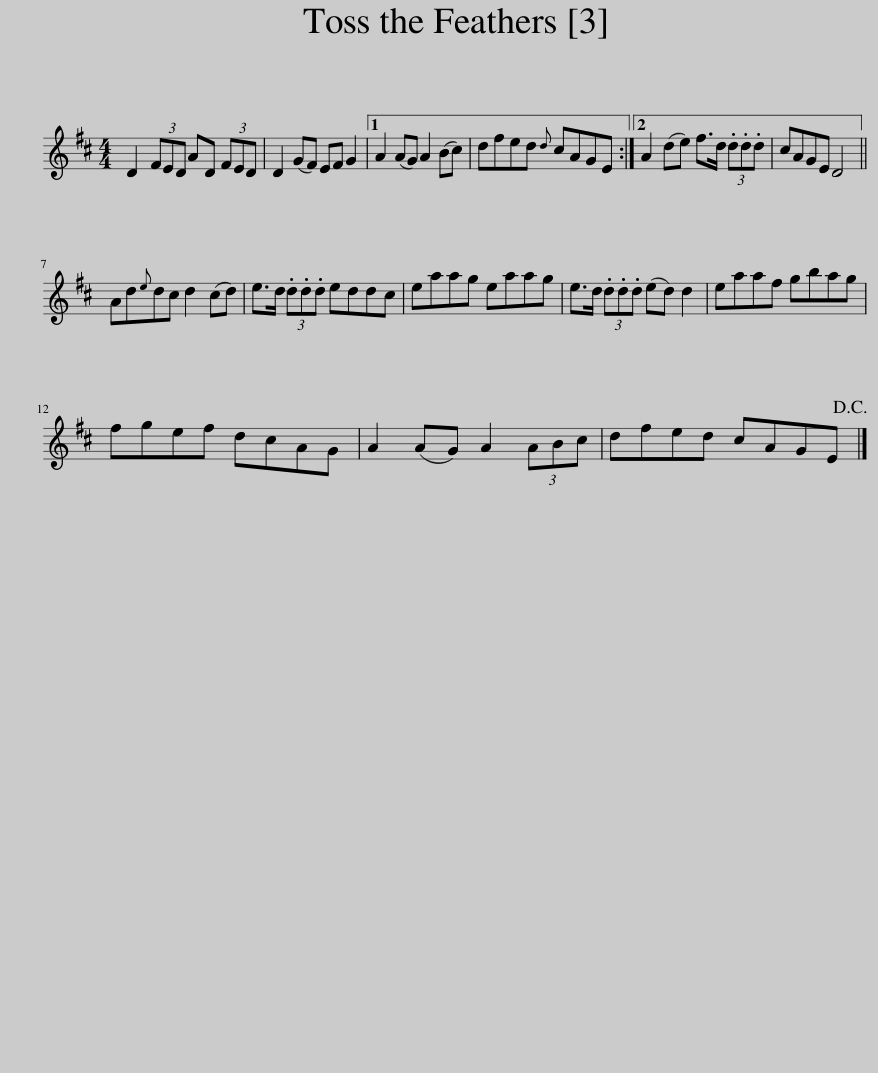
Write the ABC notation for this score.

X:1
L:1/8
M:4/4
I:linebreak $
K:D
V:1 treble
V:1
 D2 (3FED AD (3FED | D2 (GF) EF G2 |1 A2 (AG) A2 (Bc) | dfed{d} cAGE :|2 A2 (de) f>d (3.d.d.d | %5
 cAGE D4 ||$ Ad{e}dc d2 (cd) | e>d (3.d.d.d eddc | eaag eaag | e>d (3.d.d.d (ed) d2 | %10
 eaaf gbag |$ fgef dcAG | A2 (AG) A2 (3ABc | dfed cAGE!D.C.! |] %14
